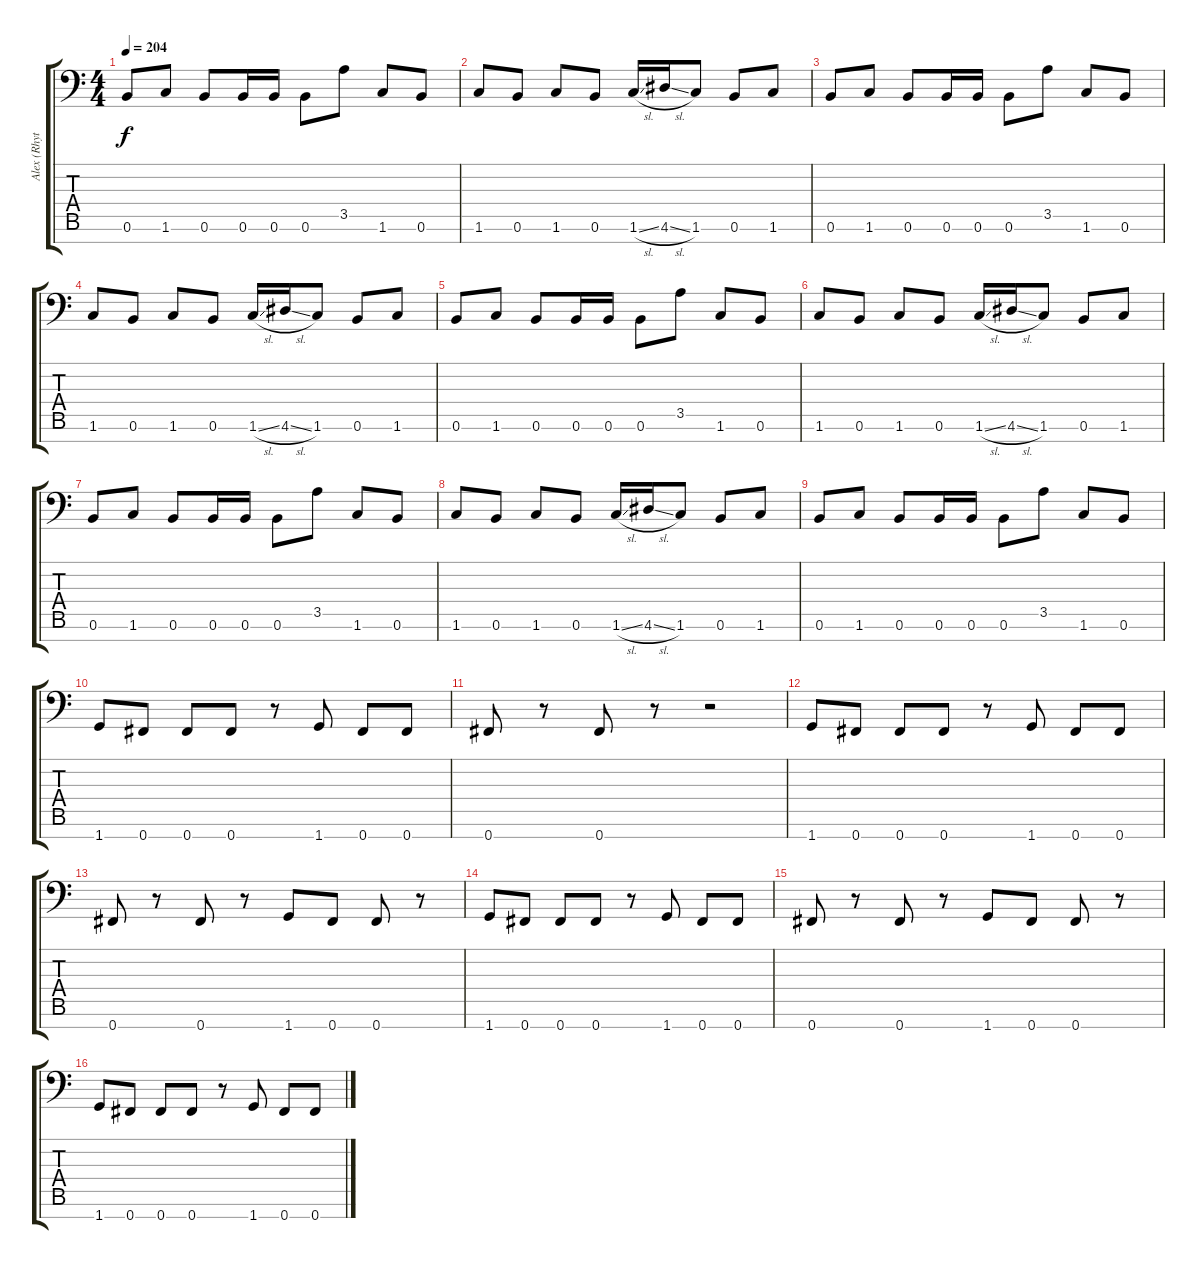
\track ("Alex (Rhythm Guitar) " "Alex (Rhyt") {instrument distortionguitar}
\staff {score tabs}
\tuning (Db4 Ab3 E3 B2 Gb2 B1 Gb1) {hide}
\ts (4 4)
\tempo 204
\clef f4
\ks c
0.6.8{dy f} 1.6.8 0.6.8 0.6.16 0.6.16 0.6.8 3.5.8 1.6.8 0.6.8 |
1.6.8 0.6.8 1.6.8 0.6.8 1.6{sl}.16 4.6{sl}.16 1.6.8 0.6.8 1.6.8 |
0.6.8 1.6.8 0.6.8 0.6.16 0.6.16 0.6.8 3.5.8 1.6.8 0.6.8 |
1.6.8 0.6.8 1.6.8 0.6.8 1.6{sl}.16 4.6{sl}.16 1.6.8 0.6.8 1.6.8 |
0.6.8 1.6.8 0.6.8 0.6.16 0.6.16 0.6.8 3.5.8 1.6.8 0.6.8 |
1.6.8 0.6.8 1.6.8 0.6.8 1.6{sl}.16 4.6{sl}.16 1.6.8 0.6.8 1.6.8 |
0.6.8 1.6.8 0.6.8 0.6.16 0.6.16 0.6.8 3.5.8 1.6.8 0.6.8 |
1.6.8 0.6.8 1.6.8 0.6.8 1.6{sl}.16 4.6{sl}.16 1.6.8 0.6.8 1.6.8 |
0.6.8 1.6.8 0.6.8 0.6.16 0.6.16 0.6.8 3.5.8 1.6.8 0.6.8 |
1.7.8 0.7.8 0.7.8 0.7.8 r.8 1.7.8 0.7.8 0.7.8 |
0.7.8 r.8 0.7.8 r.8 r.2 |
1.7.8 0.7.8 0.7.8 0.7.8 r.8 1.7.8 0.7.8 0.7.8 |
0.7.8 r.8 0.7.8 r.8 1.7.8 0.7.8 0.7.8 r.8 |
1.7.8 0.7.8 0.7.8 0.7.8 r.8 1.7.8 0.7.8 0.7.8 |
0.7.8 r.8 0.7.8 r.8 1.7.8 0.7.8 0.7.8 r.8 |
1.7.8 0.7.8 0.7.8 0.7.8 r.8 1.7.8 0.7.8 0.7.8
